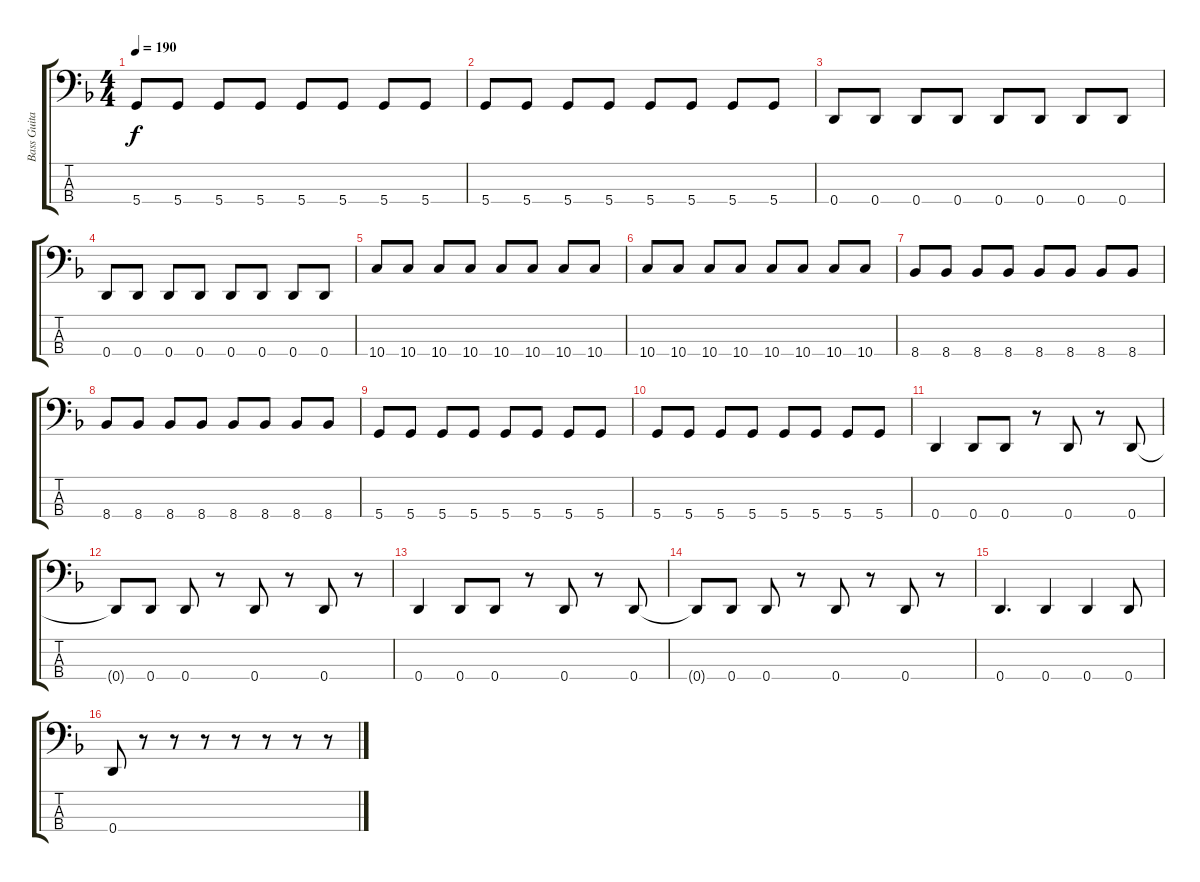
\track ("Bass Guitar (Andy)" "Bass Guita") {instrument electricbasspick}
\staff {score tabs}
\tuning (G2 D2 A1 D1) {hide}
\ts (4 4)
\tempo 190
\clef f4
\ks dminor
5.4.8{dy f} 5.4.8 5.4.8 5.4.8 5.4.8 5.4.8 5.4.8 5.4.8 |
5.4.8 5.4.8 5.4.8 5.4.8 5.4.8 5.4.8 5.4.8 5.4.8 |
0.4.8 0.4.8 0.4.8 0.4.8 0.4.8 0.4.8 0.4.8 0.4.8 |
0.4.8 0.4.8 0.4.8 0.4.8 0.4.8 0.4.8 0.4.8 0.4.8 |
10.4.8 10.4.8 10.4.8 10.4.8 10.4.8 10.4.8 10.4.8 10.4.8 |
10.4.8 10.4.8 10.4.8 10.4.8 10.4.8 10.4.8 10.4.8 10.4.8 |
8.4.8 8.4.8 8.4.8 8.4.8 8.4.8 8.4.8 8.4.8 8.4.8 |
8.4.8 8.4.8 8.4.8 8.4.8 8.4.8 8.4.8 8.4.8 8.4.8 |
5.4.8 5.4.8 5.4.8 5.4.8 5.4.8 5.4.8 5.4.8 5.4.8 |
5.4.8 5.4.8 5.4.8 5.4.8 5.4.8 5.4.8 5.4.8 5.4.8 |
0.4.4 0.4.8 0.4.8 r.8 0.4.8 r.8 0.4.8 |
0.4{t}.8 0.4.8 0.4.8 r.8 0.4.8 r.8 0.4.8 r.8 |
0.4.4 0.4.8 0.4.8 r.8 0.4.8 r.8 0.4.8 |
0.4{t}.8 0.4.8 0.4.8 r.8 0.4.8 r.8 0.4.8 r.8 |
0.4.4{d} 0.4.4 0.4.4 0.4.8 |
0.4.8 r.8 r.8 r.8 r.8 r.8 r.8 r.8
